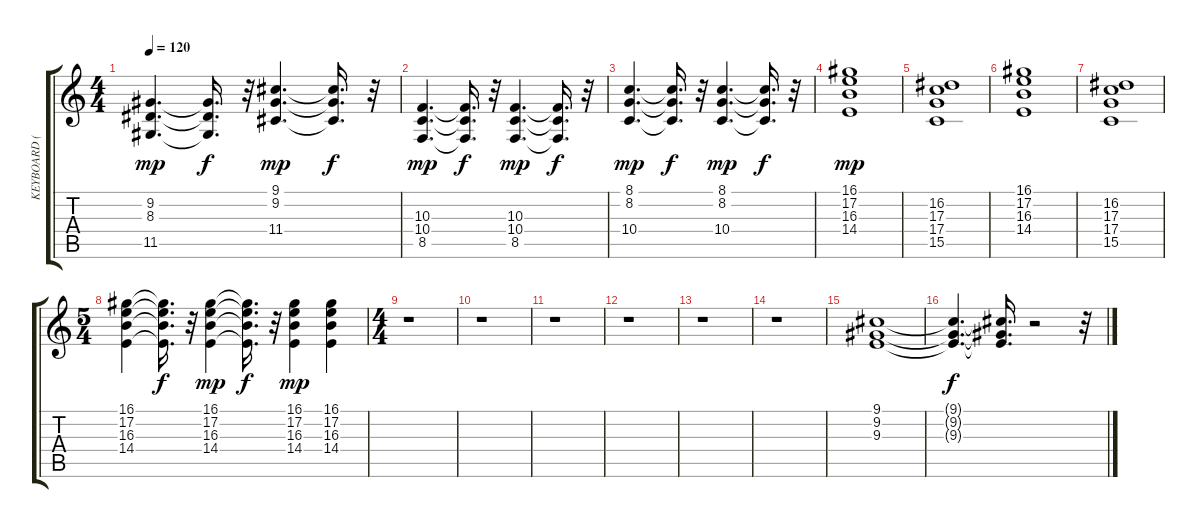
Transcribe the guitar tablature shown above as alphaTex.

\track ("KEYBOARD (STRINGS" "KEYBOARD (") {instrument stringensemble1}
\staff {score tabs}
\tuning (E4 B3 G3 D3 A2 E2) {hide}
\ts (4 4)
\tempo 120
\clef g2
\ks c
(9.2 8.3 11.5).4{d dy mp} (9.2{t} 8.3{t} 11.5{t}).16{d dy f} r.32 (9.1 9.2 11.4).4{d dy mp} (9.1{t} 9.2{t} 11.4{t}).16{d dy f} r.32 |
(10.3 10.4 8.5).4{d dy mp} (10.3{t} 10.4{t} 8.5{t}).16{d dy f} r.32 (10.3 10.4 8.5).4{d dy mp} (10.3{t} 10.4{t} 8.5{t}).16{d dy f} r.32 |
(8.1 8.2 10.4).4{d dy mp} (8.1{t} 8.2{t} 10.4{t}).16{d dy f} r.32 (8.1 8.2 10.4).4{d dy mp} (8.1{t} 8.2{t} 10.4{t}).16{d dy f} r.32 |
(16.1 17.2 16.3 14.4).1{dy mp} |
(16.2 17.3 17.4 15.5).1 |
(16.1 17.2 16.3 14.4).1 |
(16.2 17.3 17.4 15.5).1 |
\ts (5 4)
(16.1 17.2 16.3 14.4).4 (16.1{t} 17.2{t} 16.3{t} 14.4{t}).16{d dy f} r.32 (16.1 17.2 16.3 14.4).4{dy mp} (16.1{t} 17.2{t} 16.3{t} 14.4{t}).16{d dy f} r.32 (16.1 17.2 16.3 14.4).4{dy mp} (16.1 17.2 16.3 14.4).4 |
\ts (4 4)
r.1 |
r.1 |
r.1 |
r.1 |
r.1 |
r.1 |
(9.1 9.2 9.3).1 |
(9.1{t} 9.2{t} 9.3{t}).4{d dy f} (9.1{t} 9.2{t} 9.3{t}).16{d} r.2 r.32
